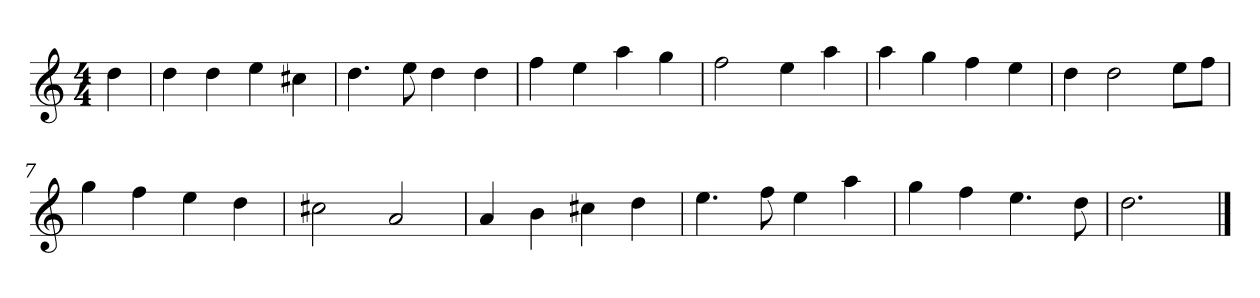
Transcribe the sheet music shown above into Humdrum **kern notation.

**kern
*part1
*staff1
*k[]
*M4/4
*MM120
=
4dd
=1
4dd
4dd
4ee
4cc#X
=2
4.dd
8ee
4dd
4dd
=3
4ff
4ee
4aa
4gg
=4
2ff
4ee
4aa
=5
4aa
4gg
4ff
4ee
=6
4dd
2dd
8eeL
8ffJ
=7
4gg
4ff
4ee
4dd
=8
2cc#X
2a
=9
4a
4b
4cc#X
4dd
=10
4.ee
8ff
4ee
4aa
=11
4gg
4ff
4.ee
8dd
=12
2.dd
==
*-
